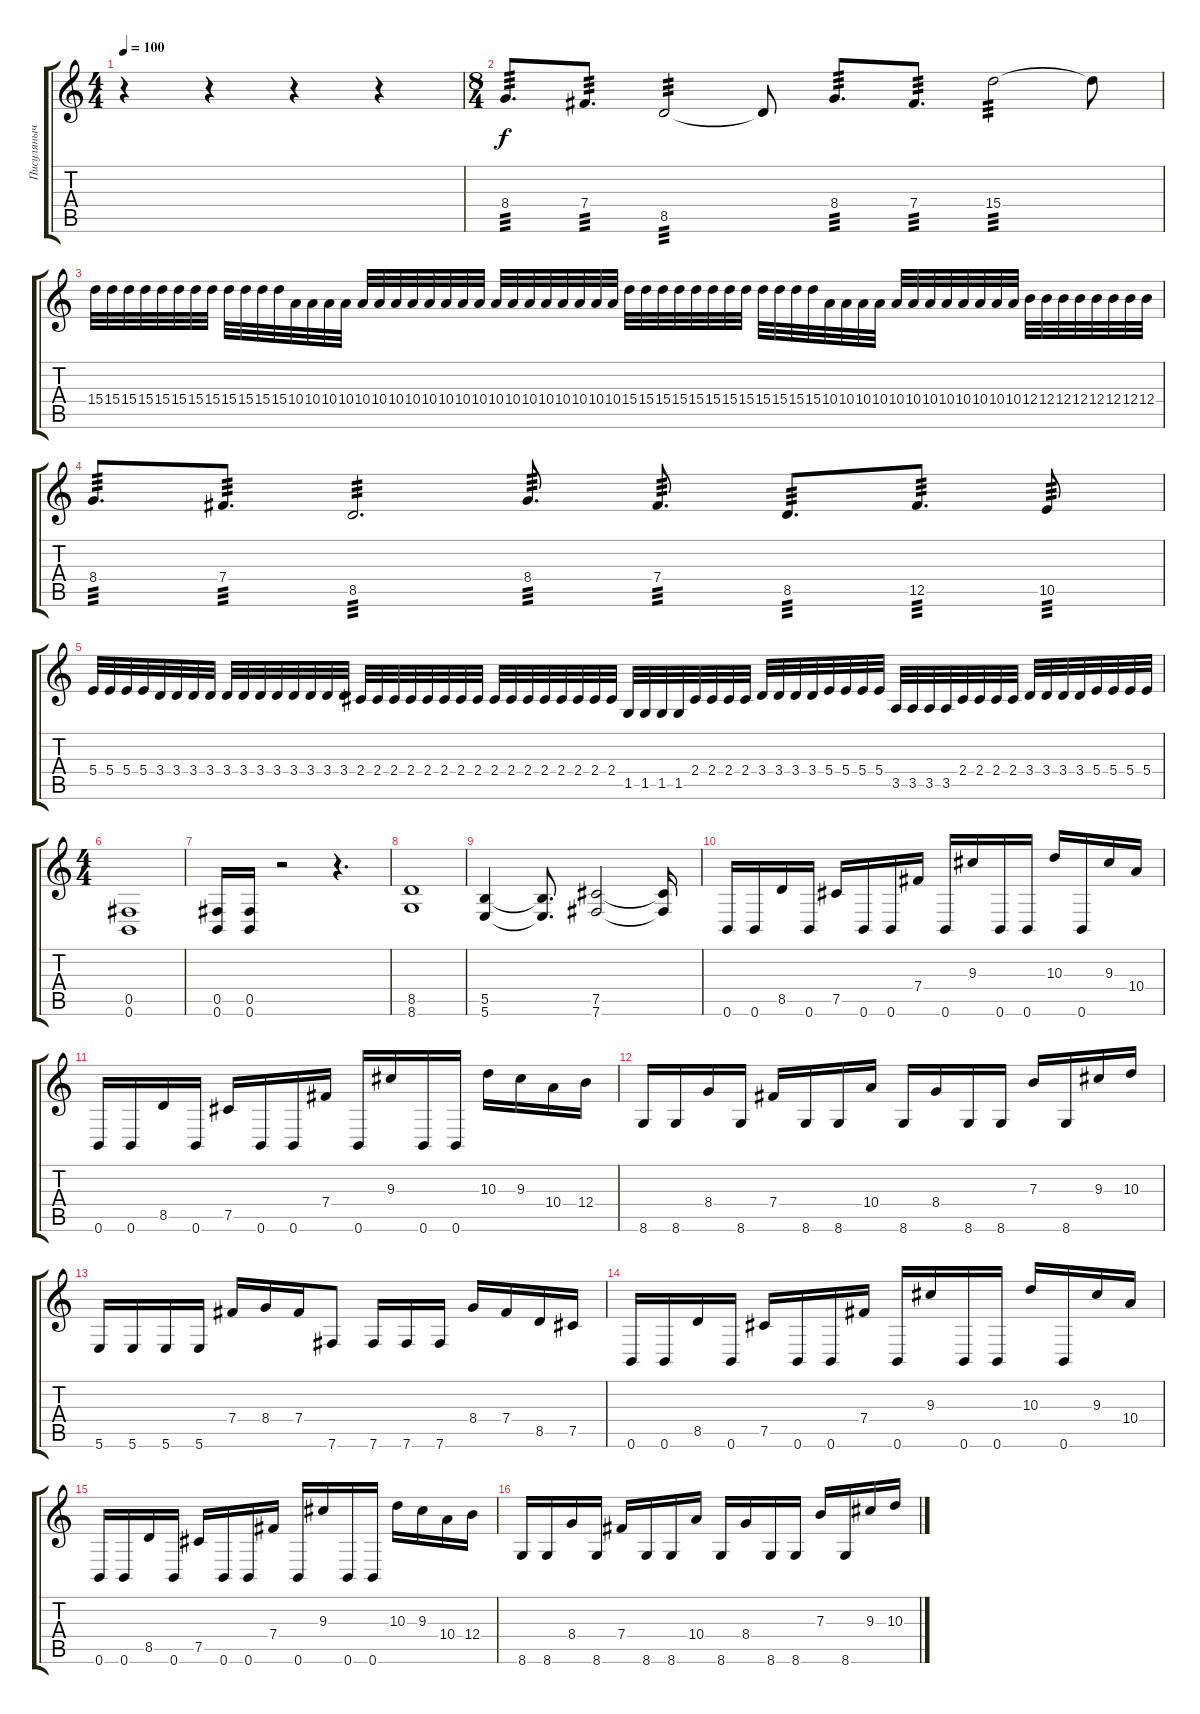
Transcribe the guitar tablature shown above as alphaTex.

\track ("Писуляныч" "Писуляныч") {instrument distortionguitar}
\staff {score tabs}
\tuning (Db4 Ab3 E3 B2 Gb2 B1) {hide}
\ts (4 4)
\tempo 100
\clef g2
\ks c
r.4{dy f instrument distortionguitar} r.4 r.4 r.4 |
\ts (8 4)
8.4.8{d tp 3} 7.4.8{d tp 3} 8.5.2{tp 3} 8.5{t}.8 8.4.8{d tp 3} 7.4.8{d tp 3} 15.4.2{tp 3} 15.4{t}.8 |
15.4.32 15.4.32 15.4.32 15.4.32 15.4.32 15.4.32 15.4.32 15.4.32 15.4.32 15.4.32 15.4.32 15.4.32 10.4.32 10.4.32 10.4.32 10.4.32 10.4.32 10.4.32 10.4.32 10.4.32 10.4.32 10.4.32 10.4.32 10.4.32 10.4.32 10.4.32 10.4.32 10.4.32 10.4.32 10.4.32 10.4.32 10.4.32 15.4.32 15.4.32 15.4.32 15.4.32 15.4.32 15.4.32 15.4.32 15.4.32 15.4.32 15.4.32 15.4.32 15.4.32 10.4.32 10.4.32 10.4.32 10.4.32 10.4.32 10.4.32 10.4.32 10.4.32 10.4.32 10.4.32 10.4.32 10.4.32 12.4.32 12.4.32 12.4.32 12.4.32 12.4.32 12.4.32 12.4.32 12.4.32 |
8.4.8{d tp 3} 7.4.8{d tp 3} 8.5.2{d tp 3} 8.4.8{d tp 3} 7.4.8{d tp 3} 8.5.8{d tp 3} 12.5.8{d tp 3} 10.5.8{tp 3} |
5.4.32 5.4.32 5.4.32 5.4.32 3.4.32 3.4.32 3.4.32 3.4.32 3.4.32 3.4.32 3.4.32 3.4.32 3.4.32 3.4.32 3.4.32 3.4.32 2.4.32 2.4.32 2.4.32 2.4.32 2.4.32 2.4.32 2.4.32 2.4.32 2.4.32 2.4.32 2.4.32 2.4.32 2.4.32 2.4.32 2.4.32 2.4.32 1.5.32 1.5.32 1.5.32 1.5.32 2.4.32 2.4.32 2.4.32 2.4.32 3.4.32 3.4.32 3.4.32 3.4.32 5.4.32 5.4.32 5.4.32 5.4.32 3.5.32 3.5.32 3.5.32 3.5.32 2.4.32 2.4.32 2.4.32 2.4.32 3.4.32 3.4.32 3.4.32 3.4.32 5.4.32 5.4.32 5.4.32 5.4.32 |
\ts (4 4)
(0.5 0.6).1 |
(0.5 0.6).16 (0.5 0.6).16 r.2 r.4{d} |
(8.5 8.6).1 |
(5.5 5.6).4 (5.5{t} 5.6{t}).8{d} (7.5 7.6).2 (7.5{t} 7.6{t}).16 |
0.6.16 0.6.16 8.5.16 0.6.16 7.5.16 0.6.16 0.6.16 7.4.16 0.6.16 9.3.16 0.6.16 0.6.16 10.3.16 0.6.16 9.3.16 10.4.16 |
0.6.16 0.6.16 8.5.16 0.6.16 7.5.16 0.6.16 0.6.16 7.4.16 0.6.16 9.3.16 0.6.16 0.6.16 10.3.16 9.3.16 10.4.16 12.4.16 |
8.6.16 8.6.16 8.4.16 8.6.16 7.4.16 8.6.16 8.6.16 10.4.16 8.6.16 8.4.16 8.6.16 8.6.16 7.3.16 8.6.16 9.3.16 10.3.16 |
5.6.16 5.6.16 5.6.16 5.6.16 7.4.16 8.4.16 7.4.16 7.6.8 7.6.16 7.6.16 7.6.16 8.4.16 7.4.16 8.5.16 7.5.16 |
0.6.16 0.6.16 8.5.16 0.6.16 7.5.16 0.6.16 0.6.16 7.4.16 0.6.16 9.3.16 0.6.16 0.6.16 10.3.16 0.6.16 9.3.16 10.4.16 |
0.6.16 0.6.16 8.5.16 0.6.16 7.5.16 0.6.16 0.6.16 7.4.16 0.6.16 9.3.16 0.6.16 0.6.16 10.3.16 9.3.16 10.4.16 12.4.16 |
8.6.16 8.6.16 8.4.16 8.6.16 7.4.16 8.6.16 8.6.16 10.4.16 8.6.16 8.4.16 8.6.16 8.6.16 7.3.16 8.6.16 9.3.16 10.3.16
